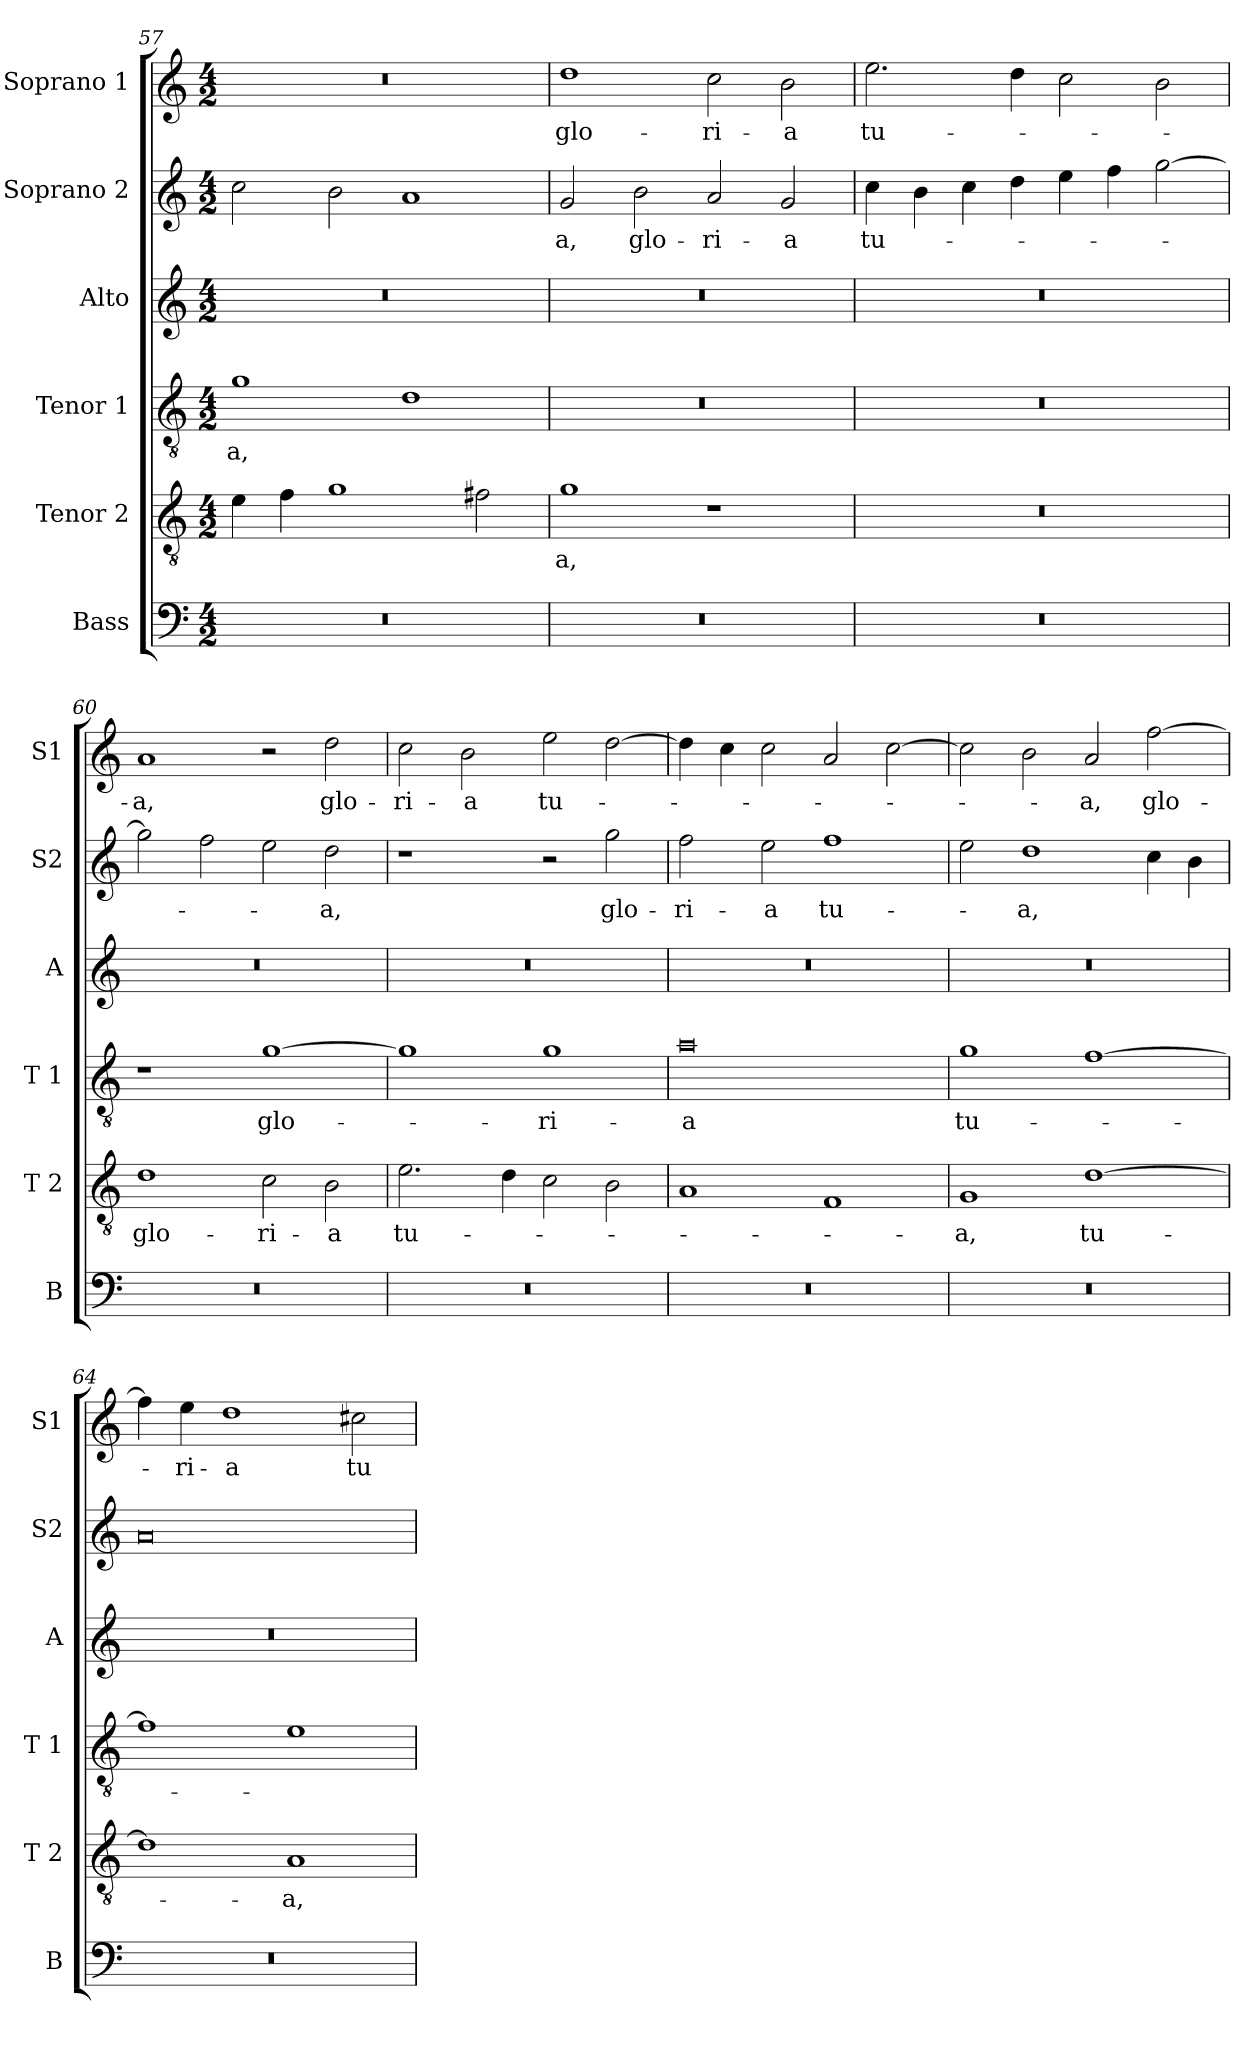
**kern	**kern	**text	**kern	**text	**kern	**kern	**text	**kern	**text
*part6	*part5	*part5	*part4	*part4	*part3	*part2	*part2	*part1	*part1
*staff6	*staff5	*staff5	*staff4	*staff4	*staff3	*staff2	*staff2	*staff1	*staff1
*I"Bass	*I"Tenor 2	*	*I"Tenor 1	*	*I"Alto	*I"Soprano 2	*	*I"Soprano 1	*
*I'B	*I'T 2	*	*I'T 1	*	*I'A	*I'S2	*	*I'S1	*
*clefF4	*clefGv2	*	*clefGv2	*	*clefG2	*clefG2	*	*clefG2	*
*k[]	*k[]	*	*k[]	*	*k[]	*k[]	*	*k[]	*
*C:	*C:	*	*C:	*	*C:	*C:	*	*C:	*
*M4/2	*M4/2	*	*M4/2	*	*M4/2	*M4/2	*	*M4/2	*
=57	=57	=57	=57	=57	=57	=57	=57	=57	=57
!	!	!	!	!LO:LY:b	!	!	!	!	!
0r	4e\	.	1g	-a,	0r	2cc\	.	0r	.
.	4f\	.	.	.	.	.	.	.	.
.	1g	.	.	.	.	2b\	.	.	.
.	.	.	1d	.	.	1a	.	.	.
.	2f#X\	.	.	.	.	.	.	.	.
!!LO:LB:g=z
=58	=58	=58	=58	=58	=58	=58	=58	=58	=58
!	!	!LO:LY:b	!	!	!	!	!LO:LY:b	!	!LO:LY:b
0r	1g	-a,	0r	.	0r	2g/	-a,	1dd	glo-
!	!	!	!	!	!	!	!LO:LY:b	!	!
.	.	.	.	.	.	2b\	glo-	.	.
!	!	!	!	!	!	!	!LO:LY:b	!	!LO:LY:b
.	1r	.	.	.	.	2a/	-ri-	2cc\	-ri-
!	!	!	!	!	!	!	!LO:LY:b	!	!LO:LY:b
.	.	.	.	.	.	2g/	-a	2b\	-a
=59	=59	=59	=59	=59	=59	=59	=59	=59	=59
!	!	!	!	!	!	!	!LO:LY:b	!	!LO:LY:b
0r	0r	.	0r	.	0r	4cc\	tu-	2.ee\	tu-
.	.	.	.	.	.	4b\	.	.	.
.	.	.	.	.	.	4cc\	.	.	.
.	.	.	.	.	.	4dd\	.	4dd\	.
.	.	.	.	.	.	4ee\	.	2cc\	.
.	.	.	.	.	.	4ff\	.	.	.
.	.	.	.	.	.	[2gg\	.	2b\	.
=60	=60	=60	=60	=60	=60	=60	=60	=60	=60
!	!	!LO:LY:b	!	!	!	!	!	!	!LO:LY:b
0r	1d	glo-	1r	.	0r	2gg\]	.	1a	-a,
.	.	.	.	.	.	2ff\	.	.	.
!	!	!LO:LY:b	!	!LO:LY:b	!	!	!	!	!
.	2c\	-ri-	[1g	glo-	.	2ee\	.	2r	.
!	!	!LO:LY:b	!	!	!	!	!LO:LY:b	!	!LO:LY:b
.	2B\	-a	.	.	.	2dd\	-a,	2dd\	glo-
=61	=61	=61	=61	=61	=61	=61	=61	=61	=61
!	!	!LO:LY:b	!	!	!	!	!	!	!LO:LY:b
0r	2.e\	tu-	1g]	.	0r	1r	.	2cc\	-ri-
!	!	!	!	!	!	!	!	!	!LO:LY:b
.	.	.	.	.	.	.	.	2b\	-a
.	4d\	.	.	.	.	.	.	.	.
!	!	!	!	!LO:LY:b	!	!	!	!	!LO:LY:b
.	2c\	.	1g	-ri-	.	2r	.	2ee\	tu-
!	!	!	!	!	!	!	!LO:LY:b	!	!
.	2B\	.	.	.	.	2gg\	glo-	[2dd\	.
=62	=62	=62	=62	=62	=62	=62	=62	=62	=62
!	!	!	!	!LO:LY:b	!	!	!LO:LY:b	!	!
0r	1A	.	0a	-a	0r	2ff\	-ri-	4dd\]	.
.	.	.	.	.	.	.	.	4cc\	.
!	!	!	!	!	!	!	!LO:LY:b	!	!
.	.	.	.	.	.	2ee\	-a	2cc\	.
!	!	!	!	!	!	!	!LO:LY:b	!	!
.	1F	.	.	.	.	1ff	tu-	2a/	.
.	.	.	.	.	.	.	.	[2cc\	.
!!LO:PB:g=z
=63	=63	=63	=63	=63	=63	=63	=63	=63	=63
!	!	!LO:LY:b	!	!LO:LY:b	!	!	!	!	!
0r	1G	-a,	1g	tu-	0r	2ee\	.	2cc\]	.
!	!	!	!	!	!	!	!LO:LY:b	!	!
.	.	.	.	.	.	1dd	-a,	2b\	.
!	!	!LO:LY:b	!	!	!	!	!	!	!LO:LY:b
.	[1d	tu-	[1f	.	.	.	.	2a/	-a,
!	!	!	!	!	!	!	!	!	!LO:LY:b
.	.	.	.	.	.	4cc\	.	[2ff\	glo-
.	.	.	.	.	.	4b\	.	.	.
=64	=64	=64	=64	=64	=64	=64	=64	=64	=64
0r	1d]	.	1f]	.	0r	0a	.	4ff\]	.
!	!	!	!	!	!	!	!	!	!LO:LY:b
.	.	.	.	.	.	.	.	4ee\	-ri-
!	!	!	!	!	!	!	!	!	!LO:LY:b
.	.	.	.	.	.	.	.	1dd	-a
!	!	!LO:LY:b	!	!	!	!	!	!	!
.	1A	-a,	1e	.	.	.	.	.	.
!	!	!	!	!	!	!	!	!	!LO:LY:b
.	.	.	.	.	.	.	.	2cc#X\	tu-
=	=	=	=	=	=	=	=	=	=
*-	*-	*-	*-	*-	*-	*-	*-	*-	*-
